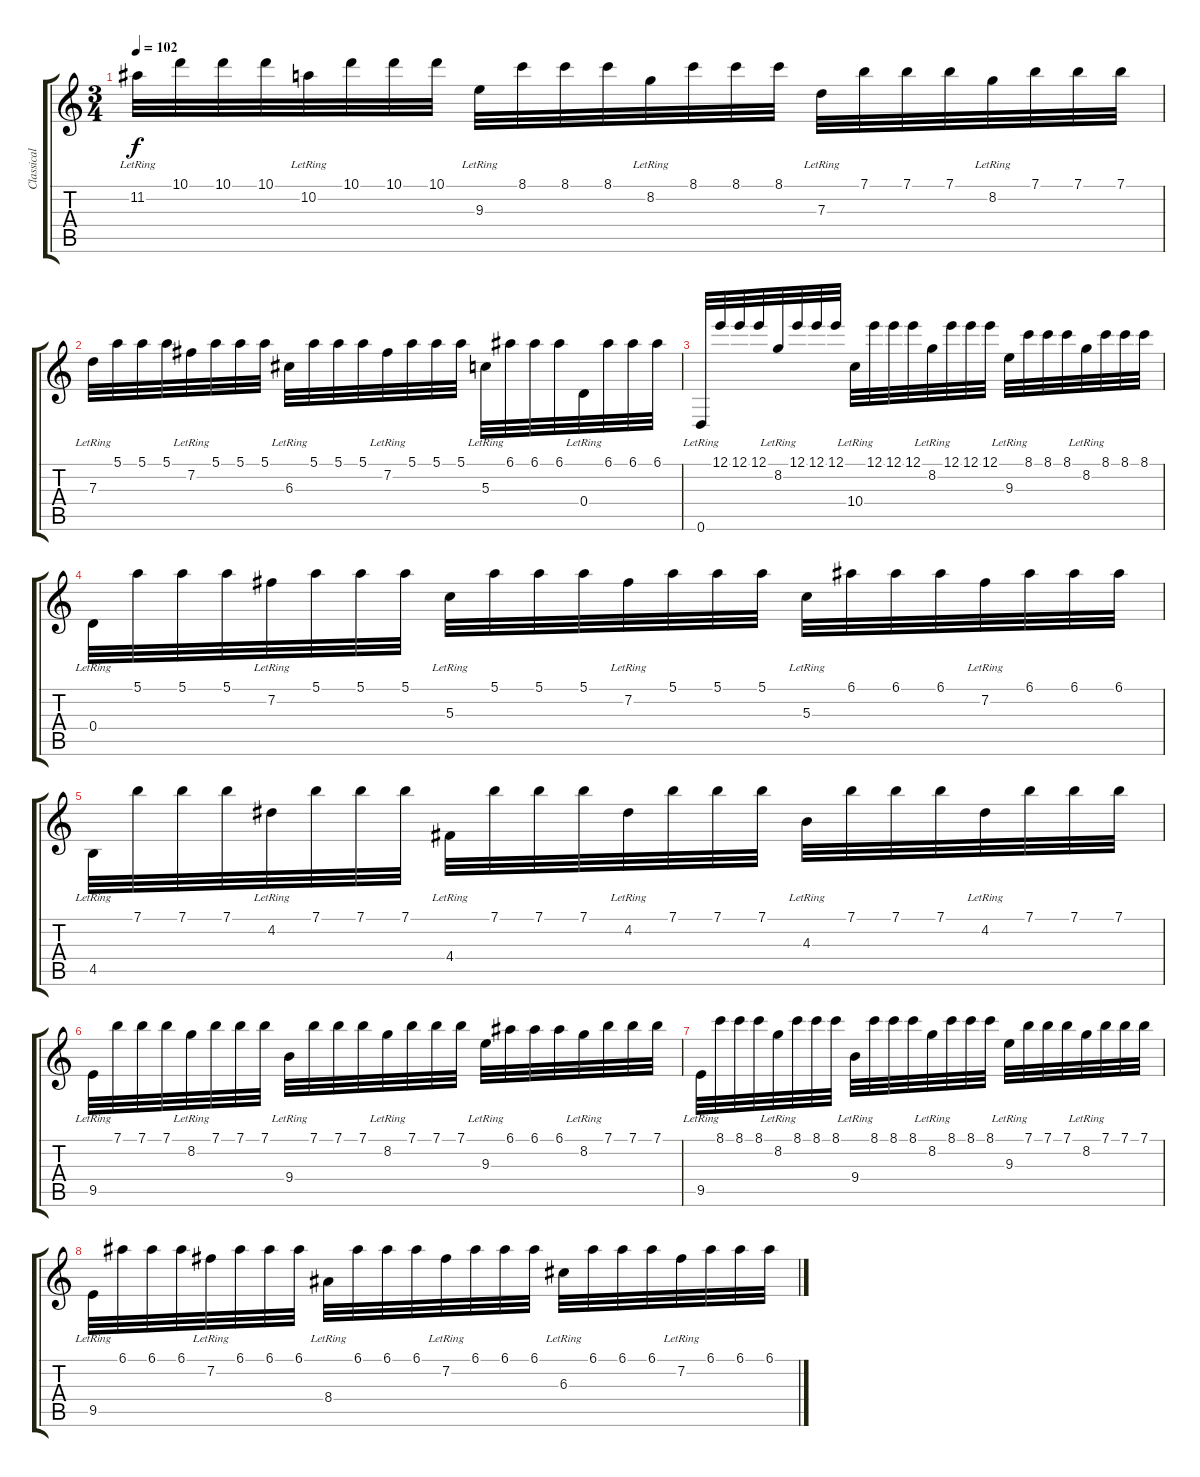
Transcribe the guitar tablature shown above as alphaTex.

\track ("Classical guitar" "Classical ") {instrument acousticguitarnylon}
\staff {score tabs}
\tuning (E4 B3 G3 D3 G2 D2) {hide}
\ts (3 4)
\tempo 102
\clef g2
\ks c
11.2{lr}.32{dy f} 10.1.32 10.1.32 10.1.32 10.2{lr}.32 10.1.32 10.1.32 10.1.32 9.3{lr}.32 8.1.32 8.1.32 8.1.32 8.2{lr}.32 8.1.32 8.1.32 8.1.32 7.3{lr}.32 7.1.32 7.1.32 7.1.32 8.2{lr}.32 7.1.32 7.1.32 7.1.32 |
7.3{lr}.32 5.1.32 5.1.32 5.1.32 7.2{lr}.32 5.1.32 5.1.32 5.1.32 6.3{lr}.32 5.1.32 5.1.32 5.1.32 7.2{lr}.32 5.1.32 5.1.32 5.1.32 5.3{lr}.32 6.1.32 6.1.32 6.1.32 0.4{lr}.32 6.1.32 6.1.32 6.1.32 |
0.6{lr}.32 12.1.32 12.1.32 12.1.32 8.2{lr}.32 12.1.32 12.1.32 12.1.32 10.4{lr}.32 12.1.32 12.1.32 12.1.32 8.2{lr}.32 12.1.32 12.1.32 12.1.32 9.3{lr}.32 8.1.32 8.1.32 8.1.32 8.2{lr}.32 8.1.32 8.1.32 8.1.32 |
0.4{lr}.32 5.1.32 5.1.32 5.1.32 7.2{lr}.32 5.1.32 5.1.32 5.1.32 5.3{lr}.32 5.1.32 5.1.32 5.1.32 7.2{lr}.32 5.1.32 5.1.32 5.1.32 5.3{lr}.32 6.1.32 6.1.32 6.1.32 7.2{lr}.32 6.1.32 6.1.32 6.1.32 |
4.5{lr}.32 7.1.32 7.1.32 7.1.32 4.2{lr}.32 7.1.32 7.1.32 7.1.32 4.4{lr}.32 7.1.32 7.1.32 7.1.32 4.2{lr}.32 7.1.32 7.1.32 7.1.32 4.3{lr}.32 7.1.32 7.1.32 7.1.32 4.2{lr}.32 7.1.32 7.1.32 7.1.32 |
9.5{lr}.32 7.1.32 7.1.32 7.1.32 8.2{lr}.32 7.1.32 7.1.32 7.1.32 9.4{lr}.32 7.1.32 7.1.32 7.1.32 8.2{lr}.32 7.1.32 7.1.32 7.1.32 9.3{lr}.32 6.1.32 6.1.32 6.1.32 8.2{lr}.32 7.1.32 7.1.32 7.1.32 |
9.5{lr}.32 8.1.32 8.1.32 8.1.32 8.2{lr}.32 8.1.32 8.1.32 8.1.32 9.4{lr}.32 8.1.32 8.1.32 8.1.32 8.2{lr}.32 8.1.32 8.1.32 8.1.32 9.3{lr}.32 7.1.32 7.1.32 7.1.32 8.2{lr}.32 7.1.32 7.1.32 7.1.32 |
9.5{lr}.32 6.1.32 6.1.32 6.1.32 7.2{lr}.32 6.1.32 6.1.32 6.1.32 8.4{lr}.32 6.1.32 6.1.32 6.1.32 7.2{lr}.32 6.1.32 6.1.32 6.1.32 6.3{lr}.32 6.1.32 6.1.32 6.1.32 7.2{lr}.32 6.1.32 6.1.32 6.1.32
